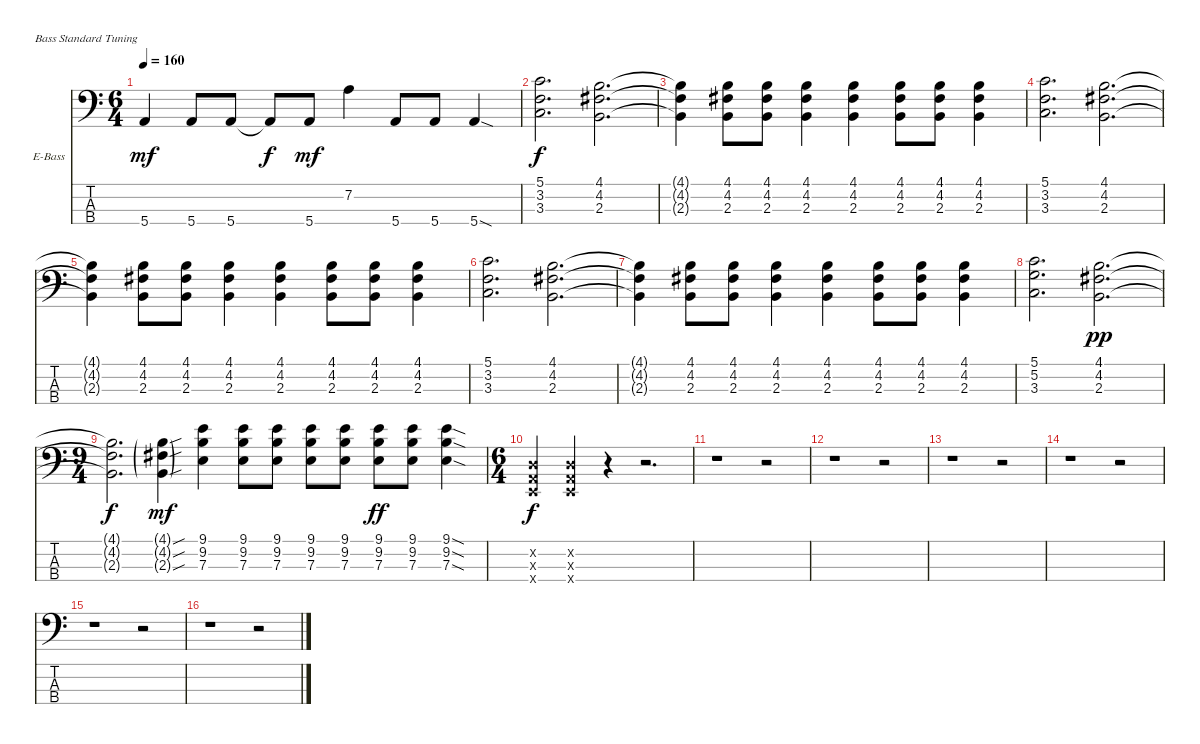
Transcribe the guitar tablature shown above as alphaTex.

\defaultSystemsLayout 4
\bracketExtendMode nobrackets
\firstSystemTrackNameOrientation horizontal
\otherSystemsTrackNameOrientation horizontal
\track ("Jeff Ament" "E-Bass") {instrument electricbassfinger}
\staff {score tabs}
\tuning (G2 D2 A1 E1)
\ts (6 4)
\tempo 160
\clef f4
\ks c
5.4.4{dy mf} 5.4.8 5.4.8 5.4{t}.8{dy f} 5.4.8{dy mf} 7.2.4 5.4.8 5.4.8 5.4{sod}.4 |
(5.1 3.2 3.3).2{d dy f} (4.1 4.2 2.3).2{d} |
(4.1{t} 4.2{t} 2.3{t}).4 (4.1 4.2 2.3).8 (4.1 4.2 2.3).8 (4.1 4.2 2.3).4 (4.1 4.2 2.3).4 (4.1 4.2 2.3).8 (4.1 4.2 2.3).8 (4.1 4.2 2.3).4 |
(5.1 3.2 3.3).2{d} (4.1 4.2 2.3).2{d} |
(4.1{t} 4.2{t} 2.3{t}).4 (4.1 4.2 2.3).8 (4.1 4.2 2.3).8 (4.1 4.2 2.3).4 (4.1 4.2 2.3).4 (4.1 4.2 2.3).8 (4.1 4.2 2.3).8 (4.1 4.2 2.3).4 |
(5.1 3.2 3.3).2{d} (4.1 4.2 2.3).2{d} |
(4.1{t} 4.2{t} 2.3{t}).4 (4.1 4.2 2.3).8 (4.1 4.2 2.3).8 (4.1 4.2 2.3).4 (4.1 4.2 2.3).4 (4.1 4.2 2.3).8 (4.1 4.2 2.3).8 (4.1 4.2 2.3).4 |
(5.1 5.2 3.3).2{d} (4.1 4.2 2.3).2{d dy pp} |
\ts (9 4)
(4.1{t} 4.2{t} 2.3{t}).2{d dy f} (4.1{sou g} 4.2{sou g} 2.3{sou g}).4{dy mf} (9.1 9.2 7.3).4 (9.1 9.2 7.3).8 (9.1 9.2 7.3).8 (9.1 9.2 7.3).8 (9.1 9.2 7.3).8 (9.1 9.2 7.3).8{dy ff} (9.1 9.2 7.3).8 (9.1{sod} 9.2{sod} 7.3{sod}).4 |
\ts (6 4)
(0.2{x} 0.3{x} 0.4{x}).4{dy f} (0.2{x} 0.3{x} 0.4{x}).4 r.4 r.2{d} |
r.1 r.2 |
r.1 r.2 |
r.1 r.2 |
r.1 r.2 |
r.1 r.2 |
r.1 r.2
